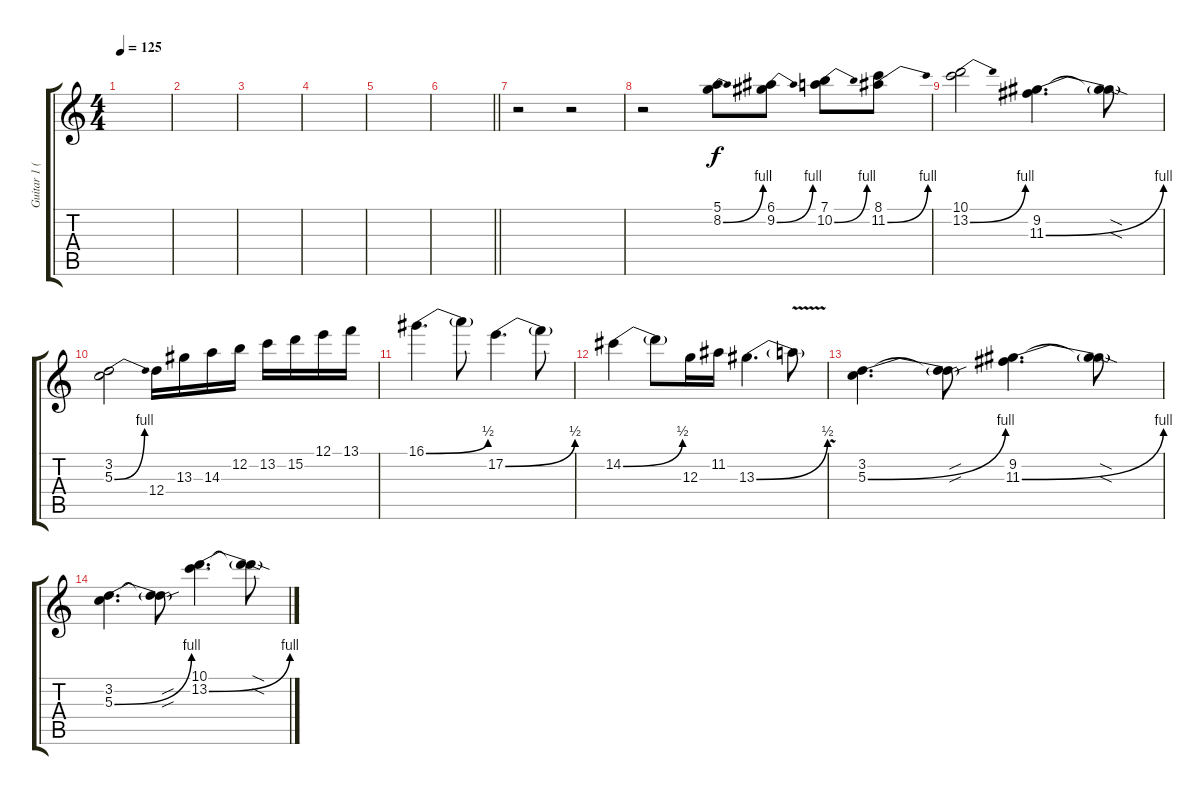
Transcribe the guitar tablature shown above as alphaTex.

\track ("Guitar 1 (elec.)" "Guitar 1 (") {solo instrument distortionguitar}
\staff {score tabs}
\tuning (E4 B3 G3 D3 A2 E2) {hide}
\ts (4 4)
\tempo 125
\clef g2
\ks c
|
|
|
|
|
\barLineRight lightlight
|
r.2 r.2 |
r.2 (5.1 8.2{be (bend 0 0 60 4)}).8 (6.1 9.2{be (bend 0 0 60 4)}).8 (7.1 10.2{be (bend 0 0 60 4)}).8 (8.1 11.2{be (bend 0 0 60 4)}).8 |
(10.1 13.2{be (bend 0 0 60 4)}).2 (9.2 11.3{be (bend 0 0 60 4)}).4{d} (9.2{sod t} 11.3{sod t}).8 |
(3.2 5.3{be (bend 0 0 60 4)}).2 12.4.16 13.3.16 14.3.16 12.2.16 13.2.16 15.2.16 12.1.16 13.1.16 |
16.1{be (bend 0 0 60 2)}.4{d} 16.1{t}.8 17.2{be (bend 0 0 60 2)}.4{d} 17.2{t}.8 |
14.2{be (bend 0 0 60 2)}.4 14.2{t}.8 12.3.16 11.2.16 13.3{be (bend 0 0 60 2)}.4{d} 13.3{v t}.8 |
(3.2 5.3{be (bend 0 0 60 4)}).4{d} (3.2{sou t} 5.3{sou t}).8 (9.2 11.3{be (bend 0 0 60 4)}).4{d} (9.2{sod t} 11.3{sod t}).8 |
(3.2 5.3{be (bend 0 0 60 4)}).4{d} (3.2{sou t} 5.3{sou t}).8 (10.1 13.2{be (bend 0 0 60 4)}).4{d} (10.1{sod t} 13.2{sod t}).8
